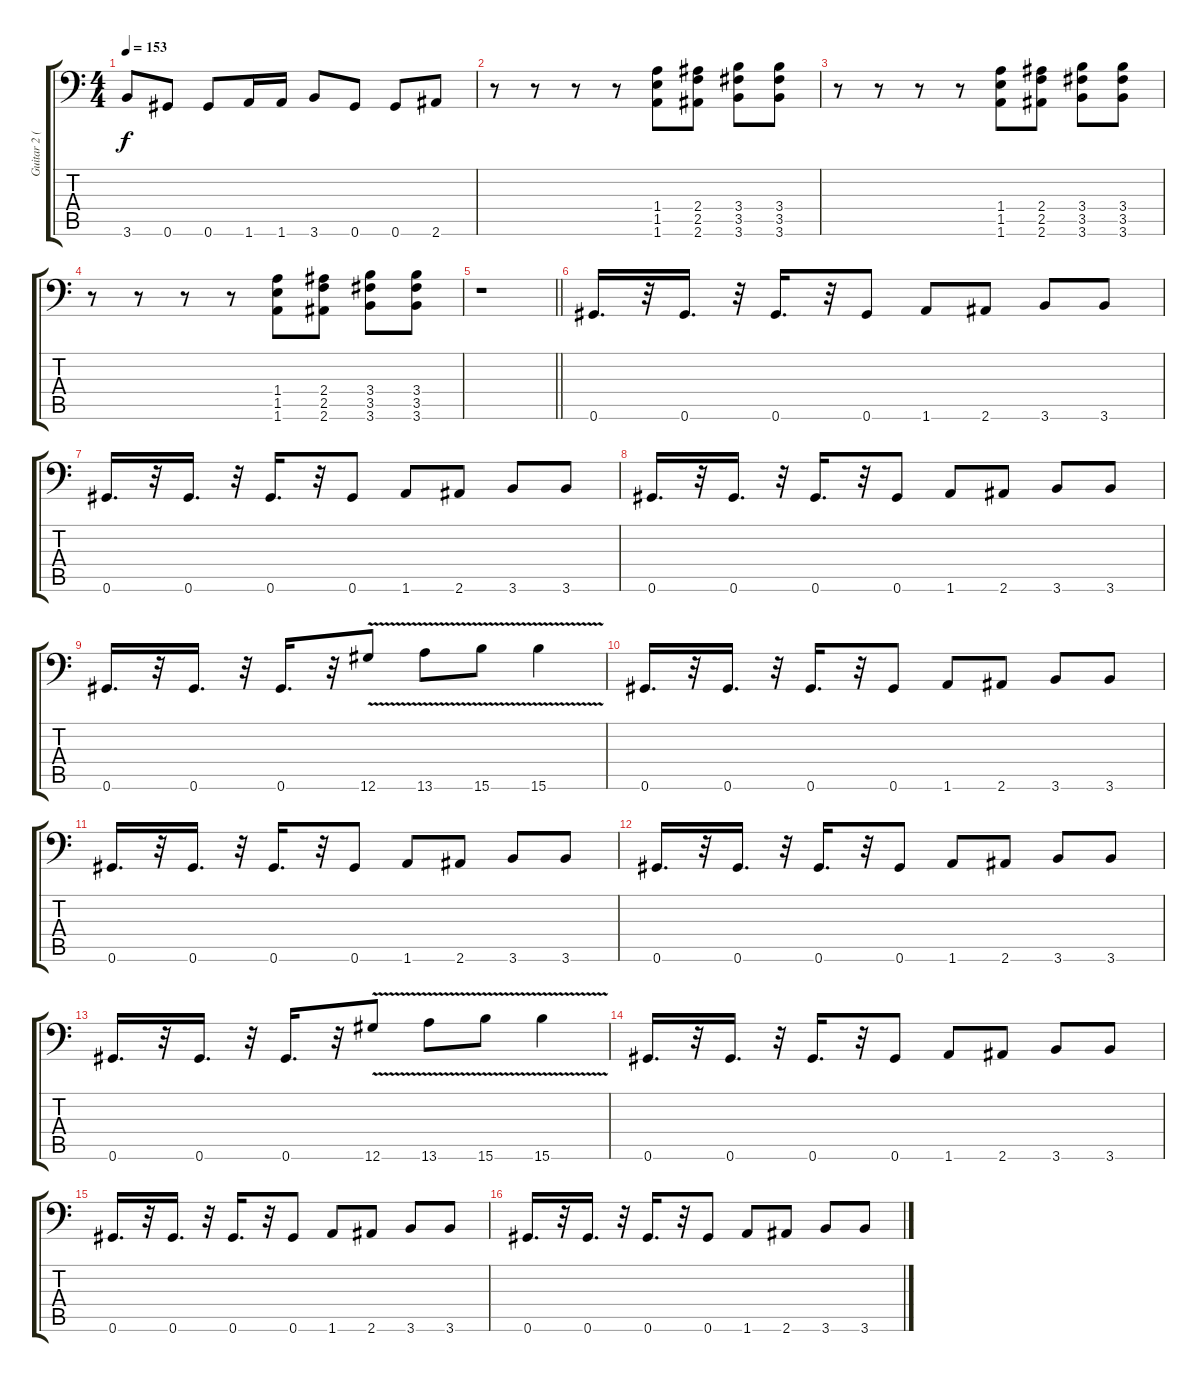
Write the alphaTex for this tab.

\track ("Guitar 2 (Kirk)" "Guitar 2 (") {instrument distortionguitar}
\staff {score tabs}
\tuning (Bb3 F3 Db3 Ab2 Eb2 Ab1) {hide}
\ts (4 4)
\tempo 153
\clef f4
\ks c
3.6.8{dy f} 0.6.8 0.6.8 1.6.16 1.6.16 3.6.8 0.6.8 0.6.8 2.6.8 |
r.8 r.8 r.8 r.8 (1.4 1.5 1.6).8 (2.4 2.5 2.6).8 (3.4 3.5 3.6).8 (3.4 3.5 3.6).8 |
r.8 r.8 r.8 r.8 (1.4 1.5 1.6).8 (2.4 2.5 2.6).8 (3.4 3.5 3.6).8 (3.4 3.5 3.6).8 |
r.8 r.8 r.8 r.8 (1.4 1.5 1.6).8 (2.4 2.5 2.6).8 (3.4 3.5 3.6).8 (3.4 3.5 3.6).8 |
\barLineRight lightlight
r.1 |
0.6.16{d} r.32 0.6.16{d} r.32 0.6.16{d} r.32 0.6.8 1.6.8 2.6.8 3.6.8 3.6.8 |
0.6.16{d} r.32 0.6.16{d} r.32 0.6.16{d} r.32 0.6.8 1.6.8 2.6.8 3.6.8 3.6.8 |
0.6.16{d} r.32 0.6.16{d} r.32 0.6.16{d} r.32 0.6.8 1.6.8 2.6.8 3.6.8 3.6.8 |
0.6.16{d} r.32 0.6.16{d} r.32 0.6.16{d} r.32 12.6{v}.8 13.6{v}.8 15.6{v}.8 15.6{v}.4 |
0.6.16{d} r.32 0.6.16{d} r.32 0.6.16{d} r.32 0.6.8 1.6.8 2.6.8 3.6.8 3.6.8 |
0.6.16{d} r.32 0.6.16{d} r.32 0.6.16{d} r.32 0.6.8 1.6.8 2.6.8 3.6.8 3.6.8 |
0.6.16{d} r.32 0.6.16{d} r.32 0.6.16{d} r.32 0.6.8 1.6.8 2.6.8 3.6.8 3.6.8 |
0.6.16{d} r.32 0.6.16{d} r.32 0.6.16{d} r.32 12.6{v}.8 13.6{v}.8 15.6{v}.8 15.6{v}.4 |
0.6.16{d} r.32 0.6.16{d} r.32 0.6.16{d} r.32 0.6.8 1.6.8 2.6.8 3.6.8 3.6.8 |
0.6.16{d} r.32 0.6.16{d} r.32 0.6.16{d} r.32 0.6.8 1.6.8 2.6.8 3.6.8 3.6.8 |
0.6.16{d} r.32 0.6.16{d} r.32 0.6.16{d} r.32 0.6.8 1.6.8 2.6.8 3.6.8 3.6.8
